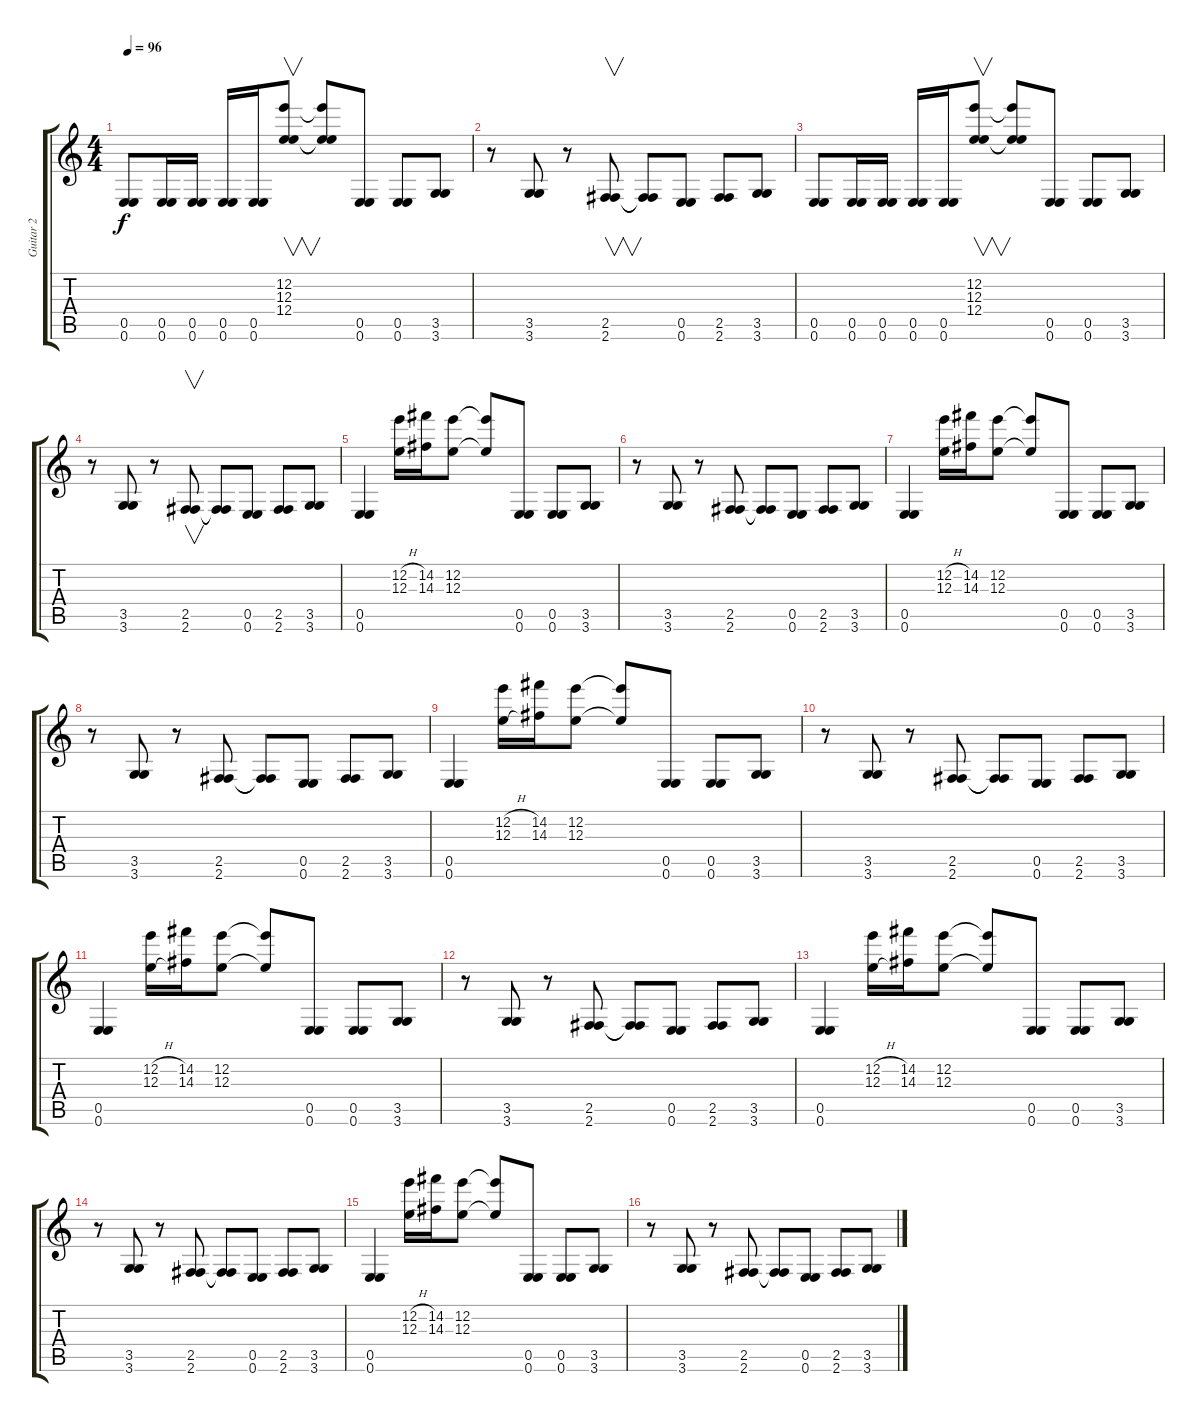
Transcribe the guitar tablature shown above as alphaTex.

\track ("Guitar 2" "Guitar 2") {instrument overdrivenguitar}
\staff {score tabs}
\tuning (E4 E4 E3 E3 E2 E2) {hide}
\ts (4 4)
\tempo 96
\clef g2
\ks c
(0.5 0.6).8{dy f} (0.5 0.6).16 (0.5 0.6).16 (0.5 0.6).16 (0.5 0.6).16 (12.2 12.3 12.4).8{v} (12.2{t} 12.3{t} 12.4{t}).8 (0.5 0.6).8 (0.5 0.6).8 (3.5 3.6).8 |
r.8 (3.5 3.6).8 r.8 (2.5 2.6).8{v} (2.5{t} 2.6{t}).8 (0.5 0.6).8 (2.5 2.6).8 (3.5 3.6).8 |
(0.5 0.6).8 (0.5 0.6).16 (0.5 0.6).16 (0.5 0.6).16 (0.5 0.6).16 (12.2 12.3 12.4).8{v} (12.2{t} 12.3{t} 12.4{t}).8 (0.5 0.6).8 (0.5 0.6).8 (3.5 3.6).8 |
r.8 (3.5 3.6).8 r.8 (2.5 2.6).8{v} (2.5{t} 2.6{t}).8 (0.5 0.6).8 (2.5 2.6).8 (3.5 3.6).8 |
(0.5 0.6).4 (12.2{h} 12.3{h}).16 (14.2 14.3).16 (12.2 12.3).8 (12.2{t} 12.3{t}).8 (0.5 0.6).8 (0.5 0.6).8 (3.5 3.6).8 |
r.8 (3.5 3.6).8 r.8 (2.5 2.6).8 (2.5{t} 2.6{t}).8 (0.5 0.6).8 (2.5 2.6).8 (3.5 3.6).8 |
(0.5 0.6).4 (12.2{h} 12.3{h}).16 (14.2 14.3).16 (12.2 12.3).8 (12.2{t} 12.3{t}).8 (0.5 0.6).8 (0.5 0.6).8 (3.5 3.6).8 |
r.8 (3.5 3.6).8 r.8 (2.5 2.6).8 (2.5{t} 2.6{t}).8 (0.5 0.6).8 (2.5 2.6).8 (3.5 3.6).8 |
(0.5 0.6).4 (12.2{h} 12.3{h}).16 (14.2 14.3).16 (12.2 12.3).8 (12.2{t} 12.3{t}).8 (0.5 0.6).8 (0.5 0.6).8 (3.5 3.6).8 |
r.8 (3.5 3.6).8 r.8 (2.5 2.6).8 (2.5{t} 2.6{t}).8 (0.5 0.6).8 (2.5 2.6).8 (3.5 3.6).8 |
(0.5 0.6).4 (12.2{h} 12.3{h}).16 (14.2 14.3).16 (12.2 12.3).8 (12.2{t} 12.3{t}).8 (0.5 0.6).8 (0.5 0.6).8 (3.5 3.6).8 |
r.8 (3.5 3.6).8 r.8 (2.5 2.6).8 (2.5{t} 2.6{t}).8 (0.5 0.6).8 (2.5 2.6).8 (3.5 3.6).8 |
(0.5 0.6).4 (12.2{h} 12.3{h}).16 (14.2 14.3).16 (12.2 12.3).8 (12.2{t} 12.3{t}).8 (0.5 0.6).8 (0.5 0.6).8 (3.5 3.6).8 |
r.8 (3.5 3.6).8 r.8 (2.5 2.6).8 (2.5{t} 2.6{t}).8 (0.5 0.6).8 (2.5 2.6).8 (3.5 3.6).8 |
(0.5 0.6).4 (12.2{h} 12.3{h}).16 (14.2 14.3).16 (12.2 12.3).8 (12.2{t} 12.3{t}).8 (0.5 0.6).8 (0.5 0.6).8 (3.5 3.6).8 |
r.8 (3.5 3.6).8 r.8 (2.5 2.6).8 (2.5{t} 2.6{t}).8 (0.5 0.6).8 (2.5 2.6).8 (3.5 3.6).8
